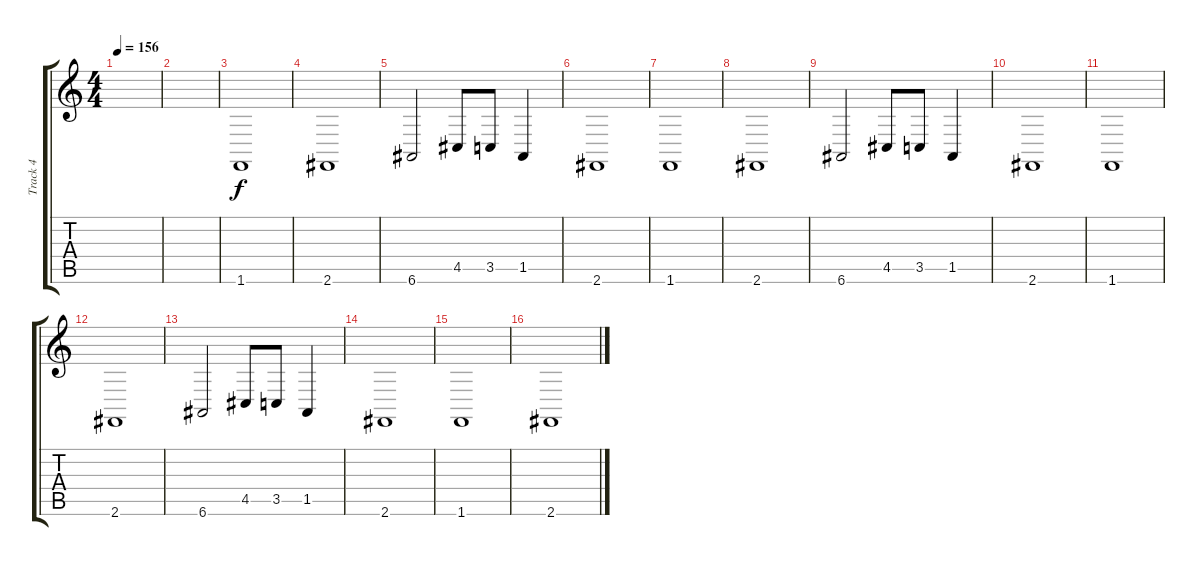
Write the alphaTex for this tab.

\track ("Track 4" "Track 4") {instrument pad7halo}
\staff {score tabs}
\tuning (E4 B3 G3 D3 A2 E2) {hide}
\ts (4 4)
\tempo 156
\clef g2
\ks c
|
|
1.6.1 |
2.6.1 |
6.6.2 4.5.8 3.5.8 1.5.4 |
2.6.1 |
1.6.1 |
2.6.1 |
6.6.2 4.5.8 3.5.8 1.5.4 |
2.6.1 |
1.6.1 |
2.6.1 |
6.6.2 4.5.8 3.5.8 1.5.4 |
2.6.1 |
1.6.1 |
2.6.1
